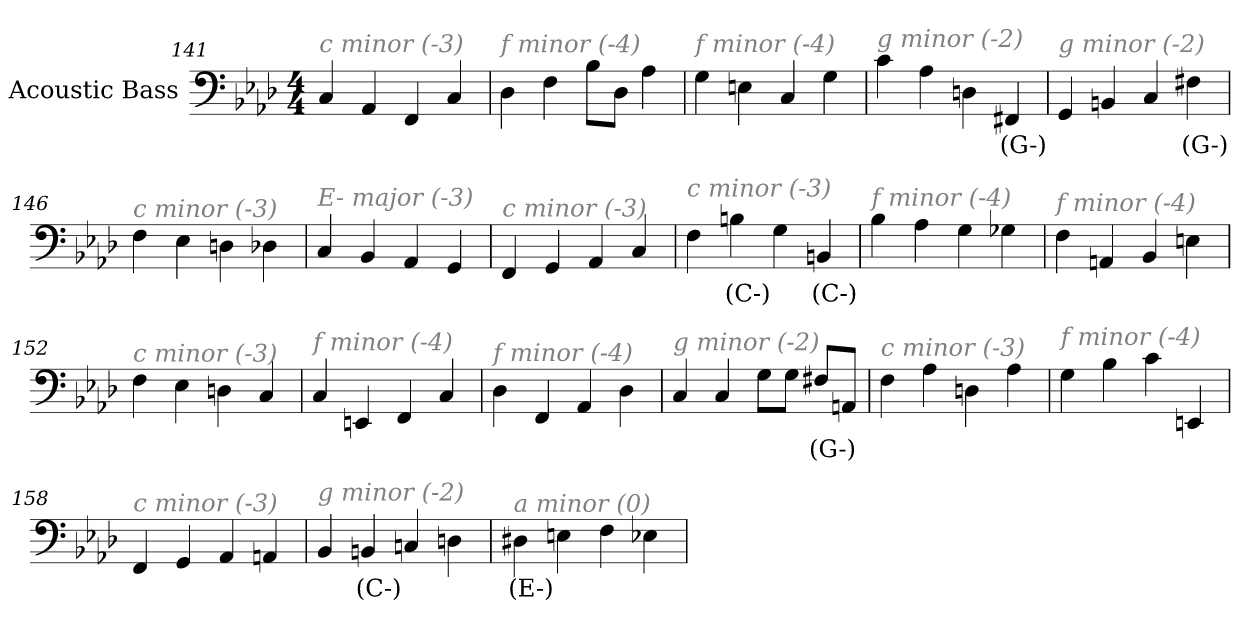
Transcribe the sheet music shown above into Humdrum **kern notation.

**kern	**text
*part1	*part1
*staff1	*staff1
*I"Acoustic Bass	*
*clefF4	*
*ITrd7c12	*
*k[b-e-a-d-]	*
*A-:	*
*M4/4	*
=141	=141
!LO:TX:i:color=#808080:t=c minor (-3)	!
4CC	.
4AAA-	.
4FFF	.
4CC	.
=142	=142
!LO:TX:i:color=#808080:t=f minor (-4)	!
4DD-	.
4FF	.
8BB-L	.
8DD-J	.
4AA-	.
=143	=143
!LO:TX:i:color=#808080:t=f minor (-4)	!
4GG	.
4EEn	.
4CC	.
4GG	.
=144	=144
!LO:TX:i:color=#808080:t=g minor (-2)	!
4C	.
4AA-	.
4DDn	.
4FFF#Xi	(G-)
=145	=145
!LO:TX:i:color=#808080:t=g minor (-2)	!
4GGG	.
4BBBn	.
4CC	.
4FF#Xi	(G-)
=146	=146
!LO:TX:i:color=#808080:t=c minor (-3)	!
4FF	.
4EE-	.
4DDn	.
4DD-X	.
=147	=147
!LO:TX:i:color=#808080:t=E- major (-3)	!
4CC	.
4BBB-	.
4AAA-	.
4GGG	.
=148	=148
!LO:TX:i:color=#808080:t=c minor (-3)	!
4FFF	.
4GGG	.
4AAA-	.
4CC	.
=149	=149
!LO:TX:i:color=#808080:t=c minor (-3)	!
4FF	.
4BBni	(C-)
4GG	.
4BBBni	(C-)
=150	=150
!LO:TX:i:color=#808080:t=f minor (-4)	!
4BB-	.
4AA-	.
4GG	.
4GG-X	.
=151	=151
!LO:TX:i:color=#808080:t=f minor (-4)	!
4FF	.
4AAAn	.
4BBB-	.
4EEn	.
=152	=152
!LO:TX:i:color=#808080:t=c minor (-3)	!
4FF	.
4EE-	.
4DDn	.
4CC	.
=153	=153
!LO:TX:i:color=#808080:t=f minor (-4)	!
4CC	.
4EEEn	.
4FFF	.
4CC	.
=154	=154
!LO:TX:i:color=#808080:t=f minor (-4)	!
4DD-	.
4FFF	.
4AAA-	.
4DD-	.
=155	=155
!LO:TX:i:color=#808080:t=g minor (-2)	!
4CC	.
4CC	.
8GGL	.
8GGJ	.
8FF#XiL	(G-)
8AAAnJ	.
=156	=156
!LO:TX:i:color=#808080:t=c minor (-3)	!
4FF	.
4AA-	.
4DDn	.
4AA-	.
=157	=157
!LO:TX:i:color=#808080:t=f minor (-4)	!
4GG	.
4BB-	.
4C	.
4EEEn	.
=158	=158
!LO:TX:i:color=#808080:t=c minor (-3)	!
4FFF	.
4GGG	.
4AAA-	.
4AAAn	.
=159	=159
!LO:TX:i:color=#808080:t=g minor (-2)	!
4BBB-	.
4BBBni	(C-)
4CCn	.
4DDn	.
=160	=160
!LO:TX:i:color=#808080:t=a minor (0)	!
4DD#Xi	(E-)
4EEn	.
4FF	.
4EE-Xj	.
=	=
*-	*-
